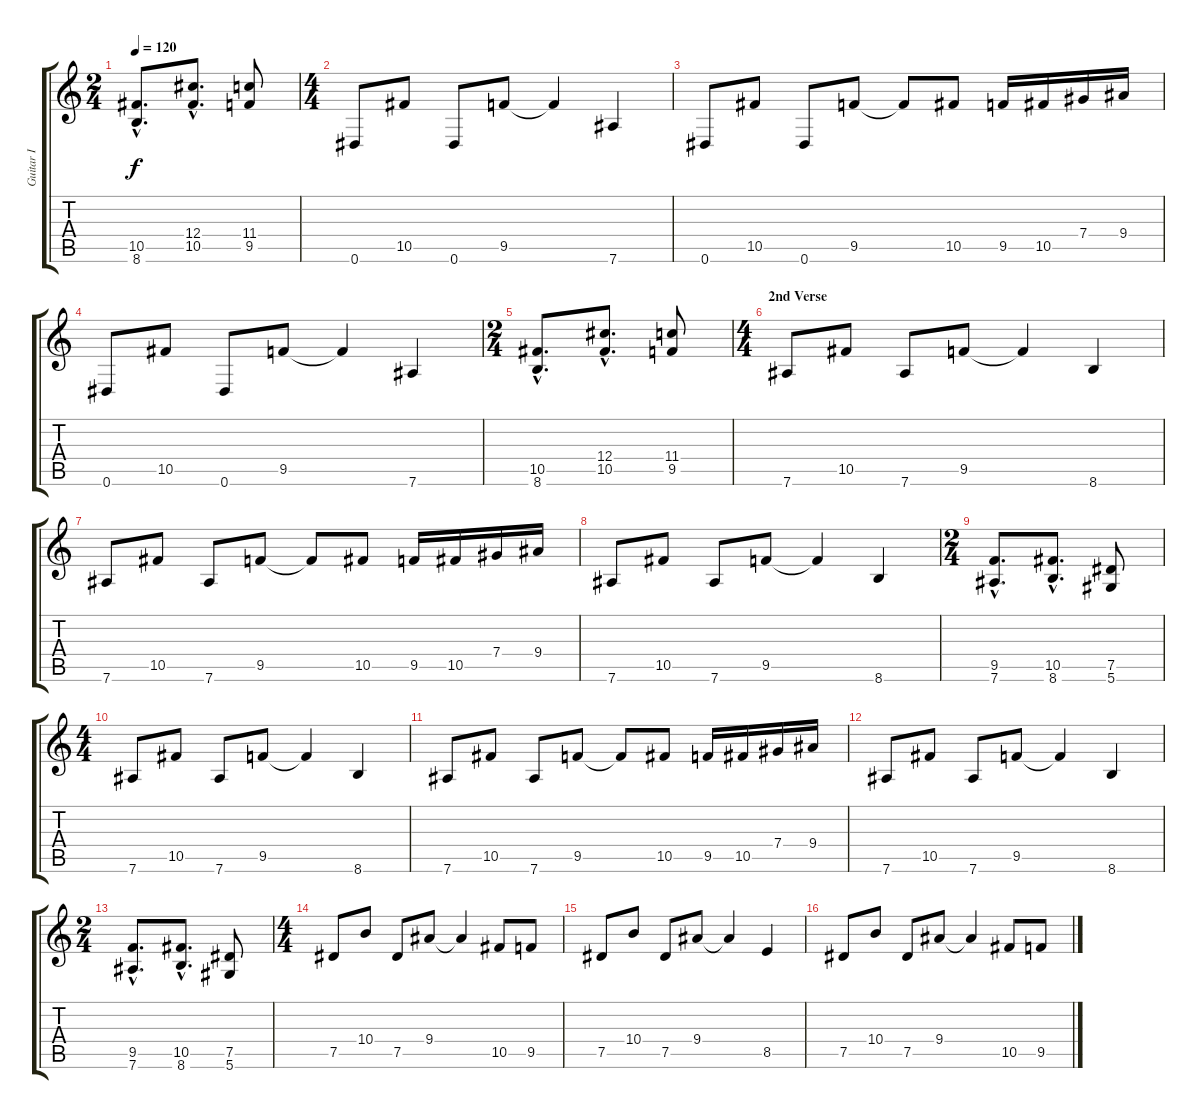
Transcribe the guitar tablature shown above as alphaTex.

\track ("Guitar I" "Guitar I") {instrument distortionguitar}
\staff {score tabs}
\tuning (Eb4 Bb3 Gb3 Db3 Ab2 Eb2) {hide}
\ts (2 4)
\tempo 120
\clef g2
\ks c
(10.5{hac} 8.6{hac}).8{d dy f} (12.4{hac} 10.5{hac}).8{d} (11.4 9.5).8 |
\ts (4 4)
0.6.8 10.5.8 0.6.8 9.5.8 9.5{t}.4 7.6.4 |
0.6.8 10.5.8 0.6.8 9.5.8 9.5{t}.8 10.5.8 9.5.16 10.5.16 7.4.16 9.4.16 |
0.6.8 10.5.8 0.6.8 9.5.8 9.5{t}.4 7.6.4 |
\ts (2 4)
(10.5{hac} 8.6{hac}).8{d} (12.4{hac} 10.5{hac}).8{d} (11.4 9.5).8 |
\ts (4 4)
\section ("" "2nd Verse")
7.6.8 10.5.8 7.6.8 9.5.8 9.5{t}.4 8.6.4 |
7.6.8 10.5.8 7.6.8 9.5.8 9.5{t}.8 10.5.8 9.5.16 10.5.16 7.4.16 9.4.16 |
7.6.8 10.5.8 7.6.8 9.5.8 9.5{t}.4 8.6.4 |
\ts (2 4)
(9.5{hac} 7.6{hac}).8{d} (10.5{hac} 8.6{hac}).8{d} (7.5 5.6).8 |
\ts (4 4)
7.6.8 10.5.8 7.6.8 9.5.8 9.5{t}.4 8.6.4 |
7.6.8 10.5.8 7.6.8 9.5.8 9.5{t}.8 10.5.8 9.5.16 10.5.16 7.4.16 9.4.16 |
7.6.8 10.5.8 7.6.8 9.5.8 9.5{t}.4 8.6.4 |
\ts (2 4)
(9.5{hac} 7.6{hac}).8{d} (10.5{hac} 8.6{hac}).8{d} (7.5 5.6).8 |
\ts (4 4)
7.5.8 10.4.8 7.5.8 9.4.8 9.4{t}.4 10.5.8 9.5.8 |
7.5.8 10.4.8 7.5.8 9.4.8 9.4{t}.4 8.5.4 |
7.5.8 10.4.8 7.5.8 9.4.8 9.4{t}.4 10.5.8 9.5.8
